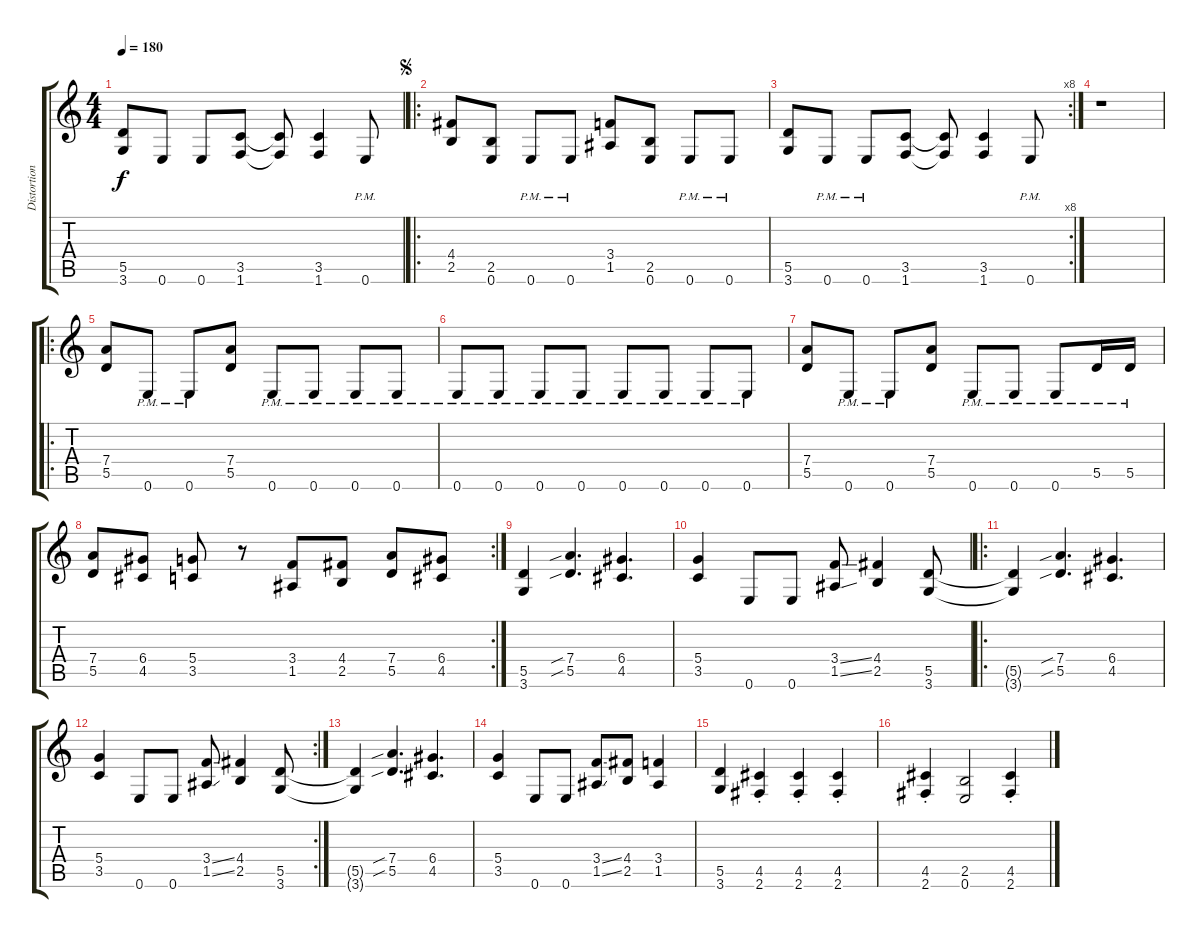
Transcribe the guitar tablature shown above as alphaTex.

\track ("Distortion 1" "Distortion") {instrument distortionguitar}
\staff {score tabs}
\tuning (E4 B3 G3 D3 A2 E2) {hide}
\ts (4 4)
\tempo 180
\clef g2
\ks c
(5.5 3.6).8{dy f} 0.6.8 0.6.8 (3.5 1.6).8 (3.5{t} 1.6{t}).8 (3.5 1.6).4 0.6{pm}.8 |
\ro
\jump segno
(4.4 2.5).8 (2.5 0.6).8 0.6{pm}.8 0.6{pm}.8 (3.4 1.5).8 (2.5 0.6).8 0.6{pm}.8 0.6{pm}.8 |
\rc 8
(5.5 3.6).8 0.6{pm}.8 0.6{pm}.8 (3.5 1.6).8 (3.5{t} 1.6{t}).8 (3.5 1.6).4 0.6{pm}.8 |
r.1 |
\ro
(7.4 5.5).8 0.6{pm}.8 0.6{pm}.8 (7.4 5.5).8 0.6{pm}.8 0.6{pm}.8 0.6{pm}.8 0.6{pm}.8 |
0.6{pm}.8 0.6{pm}.8 0.6{pm}.8 0.6{pm}.8 0.6{pm}.8 0.6{pm}.8 0.6{pm}.8 0.6{pm}.8 |
(7.4 5.5).8 0.6{pm}.8 0.6{pm}.8 (7.4 5.5).8 0.6{pm}.8 0.6{pm}.8 0.6{pm}.8 5.5{pm}.16 5.5{pm}.16 |
\rc 2
(7.4 5.5).8 (6.4 4.5).8 (5.4 3.5).8 r.8 (3.4 1.5).8 (4.4 2.5).8 (7.4 5.5).8 (6.4 4.5).8 |
(5.5 3.6).4 (7.4{sib} 5.5{sib}).4{d} (6.4 4.5).4{d} |
(5.4 3.5).4 0.6.8 0.6.8 (3.4{ss} 1.5{ss}).8 (4.4 2.5).4 (5.5 3.6).8 |
\ro
(5.5{t} 3.6{t}).4 (7.4{sib} 5.5{sib}).4{d} (6.4 4.5).4{d} |
\rc 2
(5.4 3.5).4 0.6.8 0.6.8 (3.4{ss} 1.5{ss}).8 (4.4 2.5).4 (5.5 3.6).8 |
(5.5{t} 3.6{t}).4 (7.4{sib} 5.5{sib}).4{d} (6.4 4.5).4{d} |
(5.4 3.5).4 0.6.8 0.6.8 (3.4{ss} 1.5{ss}).8 (4.4 2.5).8 (3.4 1.5).4 |
(5.5 3.6).4 (4.5{st} 2.6{st}).4 (4.5{st} 2.6{st}).4 (4.5{st} 2.6{st}).4 |
(4.5{st} 2.6{st}).4 (2.5 0.6).2 (4.5{st} 2.6{st}).4
